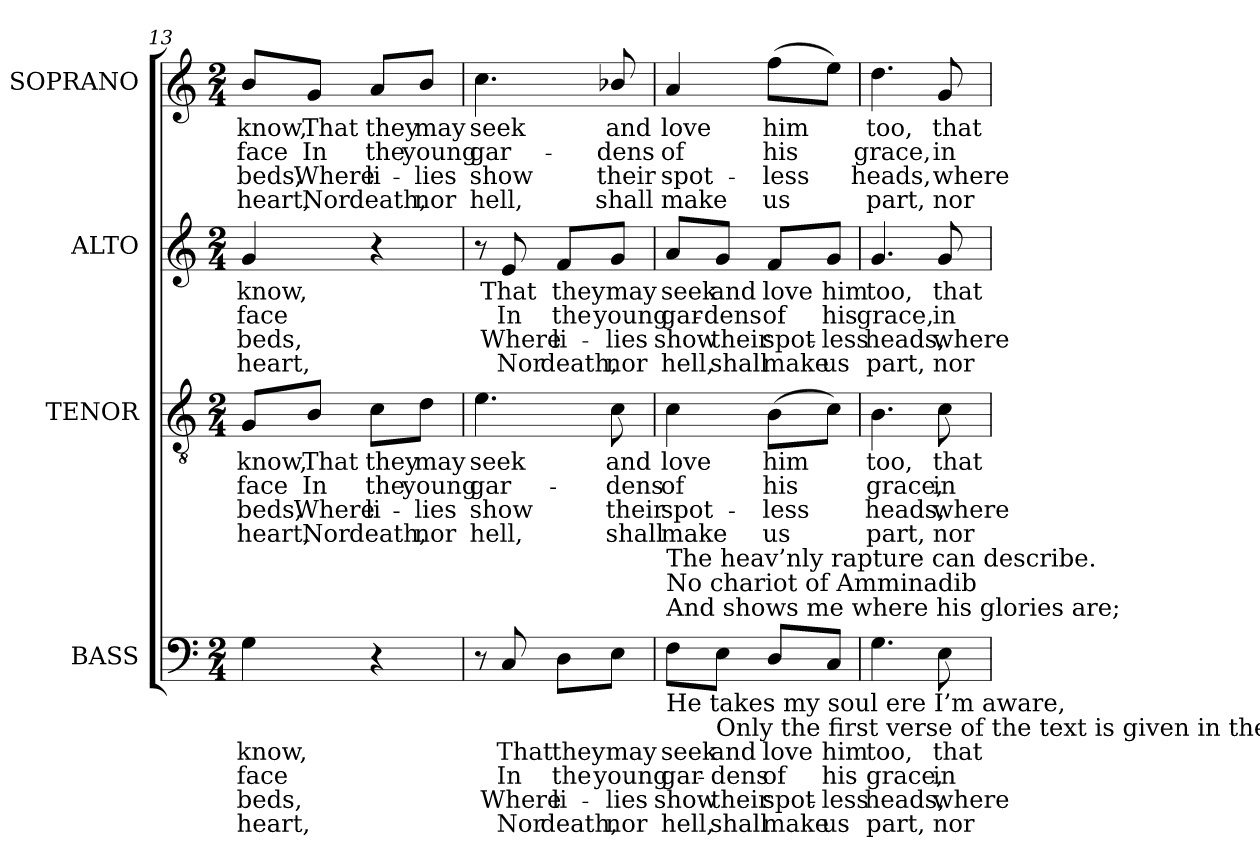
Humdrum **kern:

**kern	**text	**text	**text	**text	**kern	**text	**text	**text	**text	**kern	**text	**text	**text	**text	**kern	**text	**text	**text	**text
*part4	*part4	*part4	*part4	*part4	*part3	*part3	*part3	*part3	*part3	*part2	*part2	*part2	*part2	*part2	*part1	*part1	*part1	*part1	*part1
*staff4	*staff4	*staff4	*staff4	*staff4	*staff3	*staff3	*staff3	*staff3	*staff3	*staff2	*staff2	*staff2	*staff2	*staff2	*staff1	*staff1	*staff1	*staff1	*staff1
*I"BASS	*	*	*	*	*I"TENOR	*	*	*	*	*I"ALTO	*	*	*	*	*I"SOPRANO	*	*	*	*
*I'B.	*	*	*	*	*I'T.	*	*	*	*	*I'A.	*	*	*	*	*I'S.	*	*	*	*
*clefF4	*	*	*	*	*clefGv2	*	*	*	*	*clefG2	*	*	*	*	*clefG2	*	*	*	*
*	*	*	*	*	*ITrd7c12	*	*	*	*	*	*	*	*	*	*	*	*	*	*
*k[]	*	*	*	*	*k[]	*	*	*	*	*k[]	*	*	*	*	*k[]	*	*	*	*
*C:	*	*	*	*	*C:	*	*	*	*	*C:	*	*	*	*	*C:	*	*	*	*
*M2/4	*	*	*	*	*M2/4	*	*	*	*	*M2/4	*	*	*	*	*M2/4	*	*	*	*
=13	=13	=13	=13	=13	=13	=13	=13	=13	=13	=13	=13	=13	=13	=13	=13	=13	=13	=13	=13
!	!LO:LY:b:color=#000000	!LO:LY:b:color=#000000	!LO:LY:b:color=#000000	!LO:LY:b:color=#000000	!	!	!	!	!	!	!	!	!	!	!	!	!	!	!
!	!	!	!	!	!	!LO:LY:b:color=#000000	!LO:LY:b:color=#000000	!LO:LY:b:color=#000000	!LO:LY:b:color=#000000	!	!	!	!	!	!	!	!	!	!
!	!	!	!	!	!	!	!	!	!	!	!LO:LY:b:color=#000000	!LO:LY:b:color=#000000	!LO:LY:b:color=#000000	!LO:LY:b:color=#000000	!	!	!	!	!
!	!	!	!	!	!	!	!	!	!	!	!	!	!	!	!	!LO:LY:b:color=#000000	!LO:LY:b:color=#000000	!LO:LY:b:color=#000000	!LO:LY:b:color=#000000
4Gi\	know,	face	beds,	heart,	8GGi/L	know,	face	beds,	heart,	4gi/	know,	face	beds,	heart,	8bi/L	know,	face	beds,	heart,
!	!	!	!	!	!	!LO:LY:b:color=#000000	!LO:LY:b:color=#000000	!LO:LY:b:color=#000000	!LO:LY:b:color=#000000	!	!	!	!	!	!	!	!	!	!
!	!	!	!	!	!	!	!	!	!	!	!	!	!	!	!	!LO:LY:b:color=#000000	!LO:LY:b:color=#000000	!LO:LY:b:color=#000000	!LO:LY:b:color=#000000
.	.	.	.	.	8BBi/J	That	In	Where	Nor	.	.	.	.	.	8gi/J	That	In	Where	Nor
!	!	!	!	!	!	!LO:LY:b:color=#000000	!LO:LY:b:color=#000000	!LO:LY:b:color=#000000	!LO:LY:b:color=#000000	!	!	!	!	!	!	!	!	!	!
!	!	!	!	!	!	!	!	!	!	!	!	!	!	!	!	!LO:LY:b:color=#000000	!LO:LY:b:color=#000000	!LO:LY:b:color=#000000	!LO:LY:b:color=#000000
4r	.	.	.	.	8Ci\L	they	the	li-	-death,	4r	.	.	.	.	8ai/L	they	the	li-	-death,
!	!	!	!	!	!	!LO:LY:b:color=#000000	!LO:LY:b:color=#000000	!LO:LY:b:color=#000000	!LO:LY:b:color=#000000	!	!	!	!	!	!	!	!	!	!
!	!	!	!	!	!	!	!	!	!	!	!	!	!	!	!	!LO:LY:b:color=#000000	!LO:LY:b:color=#000000	!LO:LY:b:color=#000000	!LO:LY:b:color=#000000
.	.	.	.	.	8Di\J	may	young	lies	nor	.	.	.	.	.	8bi/J	may	young	lies	nor
=14	=14	=14	=14	=14	=14	=14	=14	=14	=14	=14	=14	=14	=14	=14	=14	=14	=14	=14	=14
!	!	!	!	!	!	!LO:LY:b:color=#000000	!LO:LY:b:color=#000000	!LO:LY:b:color=#000000	!LO:LY:b:color=#000000	!	!	!	!	!	!	!	!	!	!
!	!	!	!	!	!	!	!	!	!	!	!	!	!	!	!	!LO:LY:b:color=#000000	!LO:LY:b:color=#000000	!LO:LY:b:color=#000000	!LO:LY:b:color=#000000
8r	.	.	.	.	4.Ei\	seek	gar-	show	hell,	8r	.	.	.	.	4.cci\	seek	gar-	show	hell,
!	!LO:LY:b:color=#000000	!LO:LY:b:color=#000000	!LO:LY:b:color=#000000	!LO:LY:b:color=#000000	!	!	!	!	!	!	!	!	!	!	!	!	!	!	!
!	!	!	!	!	!	!	!	!	!	!	!LO:LY:b:color=#000000	!LO:LY:b:color=#000000	!LO:LY:b:color=#000000	!LO:LY:b:color=#000000	!	!	!	!	!
8Ci/	That	In	Where	Nor	.	.	.	.	.	8ei/	That	In	Where	Nor	.	.	.	.	.
!	!LO:LY:b:color=#000000	!LO:LY:b:color=#000000	!LO:LY:b:color=#000000	!LO:LY:b:color=#000000	!	!	!	!	!	!	!	!	!	!	!	!	!	!	!
!	!	!	!	!	!	!	!	!	!	!	!LO:LY:b:color=#000000	!LO:LY:b:color=#000000	!LO:LY:b:color=#000000	!LO:LY:b:color=#000000	!	!	!	!	!
8Di\L	they	the	li-	-death,	.	.	.	.	.	8fi/L	they	the	li-	-death,	.	.	.	.	.
!	!LO:LY:b:color=#000000	!LO:LY:b:color=#000000	!LO:LY:b:color=#000000	!LO:LY:b:color=#000000	!	!	!	!	!	!	!	!	!	!	!	!	!	!	!
!	!	!	!	!	!	!LO:LY:b:color=#000000	!LO:LY:b:color=#000000	!LO:LY:b:color=#000000	!LO:LY:b:color=#000000	!	!	!	!	!	!	!	!	!	!
!	!	!	!	!	!	!	!	!	!	!	!LO:LY:b:color=#000000	!LO:LY:b:color=#000000	!LO:LY:b:color=#000000	!LO:LY:b:color=#000000	!	!	!	!	!
!	!	!	!	!	!	!	!	!	!	!	!	!	!	!	!	!LO:LY:b:color=#000000	!LO:LY:b:color=#000000	!LO:LY:b:color=#000000	!LO:LY:b:color=#000000
8Ei\J	may	young	lies	nor	8Ci\	and	-dens	their	shall	8gi/J	may	young	lies	nor	8b-Xi/	and	-dens	their	shall
!!LO:LB:g=z
=15	=15	=15	=15	=15	=15	=15	=15	=15	=15	=15	=15	=15	=15	=15	=15	=15	=15	=15	=15
!	!LO:LY:b:color=#000000	!LO:LY:b:color=#000000	!LO:LY:b:color=#000000	!LO:LY:b:color=#000000	!	!	!	!	!	!	!	!	!	!	!	!	!	!	!
!	!	!	!	!	!	!LO:LY:b:color=#000000	!LO:LY:b:color=#000000	!LO:LY:b:color=#000000	!LO:LY:b:color=#000000	!	!	!	!	!	!	!	!	!	!
!	!	!	!	!	!	!	!	!	!	!	!LO:LY:b:color=#000000	!LO:LY:b:color=#000000	!LO:LY:b:color=#000000	!LO:LY:b:color=#000000	!	!	!	!	!
!LO:TX:b:t=He takes my soul ere I’m aware,	!	!	!	!	!	!	!	!	!	!	!	!	!	!	!	!	!	!	!
!LO:TX:t=And shows me where his glories are;	!	!	!	!	!	!	!	!	!	!	!	!	!	!	!	!	!	!	!
!LO:TX:t=No chariot of Amminadib	!	!	!	!	!	!	!	!	!	!	!	!	!	!	!	!	!	!	!
!LO:TX:t=The heav’nly rapture can describe.	!	!	!	!	!	!	!	!	!	!	!	!	!	!	!	!	!	!	!
!	!	!	!	!	!	!	!	!	!	!	!	!	!	!	!	!LO:LY:b:color=#000000	!LO:LY:b:color=#000000	!LO:LY:b:color=#000000	!LO:LY:b:color=#000000
8Fi\L	seek	gar-	show	hell,	4Ci\	love	of	spot-	-make	8ai/L	seek	gar-	show	hell,	4ai/	love	of	spot-	-make
!	!LO:LY:b:color=#000000	!LO:LY:b:color=#000000	!LO:LY:b:color=#000000	!LO:LY:b:color=#000000	!	!	!	!	!	!	!	!	!	!	!	!	!	!	!
!LO:TX:b:t=Only the first verse of the text is given in the source&colon; subsequent verses have here been added editorially.	!	!	!	!	!	!	!	!	!	!	!	!	!	!	!	!	!	!	!
!	!	!	!	!	!	!	!	!	!	!	!LO:LY:b:color=#000000	!LO:LY:b:color=#000000	!LO:LY:b:color=#000000	!LO:LY:b:color=#000000	!	!	!	!	!
8Ei\J	and	-dens	their	shall	.	.	.	.	.	8gi/J	and	-dens	their	shall	.	.	.	.	.
!	!LO:LY:b:color=#000000	!LO:LY:b:color=#000000	!LO:LY:b:color=#000000	!LO:LY:b:color=#000000	!	!	!	!	!	!	!	!	!	!	!	!	!	!	!
!	!	!	!	!	!	!LO:LY:b:color=#000000	!LO:LY:b:color=#000000	!LO:LY:b:color=#000000	!LO:LY:b:color=#000000	!	!	!	!	!	!	!	!	!	!
!	!	!	!	!	!	!	!	!	!	!	!LO:LY:b:color=#000000	!LO:LY:b:color=#000000	!LO:LY:b:color=#000000	!LO:LY:b:color=#000000	!	!	!	!	!
!	!	!	!	!	!	!	!	!	!	!	!	!	!	!	!	!LO:LY:b:color=#000000	!LO:LY:b:color=#000000	!LO:LY:b:color=#000000	!LO:LY:b:color=#000000
8Di/L	love	of	spot-	-make	(8BBi\L	him	his	less	us	8fi/L	love	of	spot-	-make	(8ffi\L	him	his	less	us
!	!LO:LY:b:color=#000000	!LO:LY:b:color=#000000	!LO:LY:b:color=#000000	!LO:LY:b:color=#000000	!	!	!	!	!	!	!	!	!	!	!	!	!	!	!
!	!	!	!	!	!	!	!	!	!	!	!LO:LY:b:color=#000000	!LO:LY:b:color=#000000	!LO:LY:b:color=#000000	!LO:LY:b:color=#000000	!	!	!	!	!
8Ci/J	him	his	less	us	8Ci\J)	.	.	.	.	8gi/J	him	his	less	us	8eei\J)	.	.	.	.
=16	=16	=16	=16	=16	=16	=16	=16	=16	=16	=16	=16	=16	=16	=16	=16	=16	=16	=16	=16
!	!LO:LY:b:color=#000000	!LO:LY:b:color=#000000	!LO:LY:b:color=#000000	!LO:LY:b:color=#000000	!	!	!	!	!	!	!	!	!	!	!	!	!	!	!
!	!	!	!	!	!	!LO:LY:b:color=#000000	!LO:LY:b:color=#000000	!LO:LY:b:color=#000000	!LO:LY:b:color=#000000	!	!	!	!	!	!	!	!	!	!
!	!	!	!	!	!	!	!	!	!	!	!LO:LY:b:color=#000000	!LO:LY:b:color=#000000	!LO:LY:b:color=#000000	!LO:LY:b:color=#000000	!	!	!	!	!
!	!	!	!	!	!	!	!	!	!	!	!	!	!	!	!	!LO:LY:b:color=#000000	!LO:LY:b:color=#000000	!LO:LY:b:color=#000000	!LO:LY:b:color=#000000
4.Gi\	too,	grace,	heads,	part,	4.BBi\	too,	grace,	heads,	part,	4.gi/	too,	grace,	heads,	part,	4.ddi\	too,	grace,	heads,	part,
!	!LO:LY:b:color=#000000	!LO:LY:b:color=#000000	!LO:LY:b:color=#000000	!LO:LY:b:color=#000000	!	!	!	!	!	!	!	!	!	!	!	!	!	!	!
!	!	!	!	!	!	!LO:LY:b:color=#000000	!LO:LY:b:color=#000000	!LO:LY:b:color=#000000	!LO:LY:b:color=#000000	!	!	!	!	!	!	!	!	!	!
!	!	!	!	!	!	!	!	!	!	!	!LO:LY:b:color=#000000	!LO:LY:b:color=#000000	!LO:LY:b:color=#000000	!LO:LY:b:color=#000000	!	!	!	!	!
!	!	!	!	!	!	!	!	!	!	!	!	!	!	!	!	!LO:LY:b:color=#000000	!LO:LY:b:color=#000000	!LO:LY:b:color=#000000	!LO:LY:b:color=#000000
8Ei\	that	in	where	nor	8Ci\	that	in	where	nor	8gi/	that	in	where	nor	8gi/	that	in	where	nor
=	=	=	=	=	=	=	=	=	=	=	=	=	=	=	=	=	=	=	=
*-	*-	*-	*-	*-	*-	*-	*-	*-	*-	*-	*-	*-	*-	*-	*-	*-	*-	*-	*-
